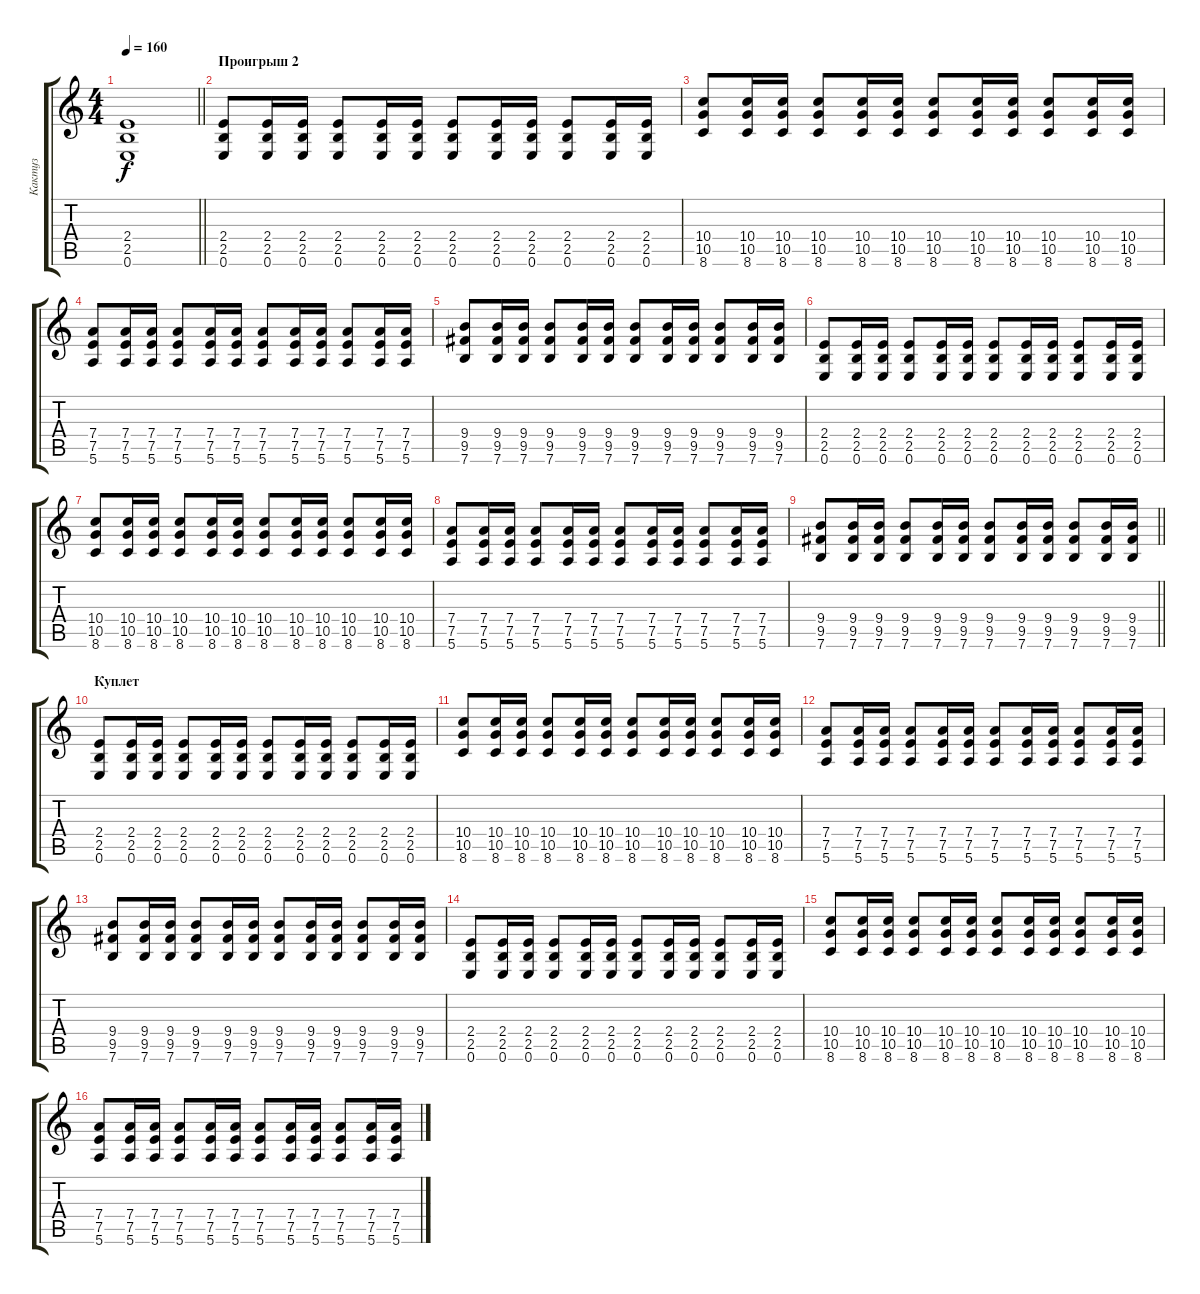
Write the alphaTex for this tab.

\track ("Кактуз" "Кактуз") {instrument overdrivenguitar}
\staff {score tabs}
\tuning (E4 B3 G3 D3 A2 E2) {hide}
\ts (4 4)
\tempo 160
\clef g2
\barLineRight lightlight
\ks c
(2.4 2.5 0.6).1{dy f} |
\section ("" "Проигрыш 2")
(2.4 2.5 0.6).8 (2.4 2.5 0.6).16 (2.4 2.5 0.6).16 (2.4 2.5 0.6).8 (2.4 2.5 0.6).16 (2.4 2.5 0.6).16 (2.4 2.5 0.6).8 (2.4 2.5 0.6).16 (2.4 2.5 0.6).16 (2.4 2.5 0.6).8 (2.4 2.5 0.6).16 (2.4 2.5 0.6).16 |
(10.4 10.5 8.6).8 (10.4 10.5 8.6).16 (10.4 10.5 8.6).16 (10.4 10.5 8.6).8 (10.4 10.5 8.6).16 (10.4 10.5 8.6).16 (10.4 10.5 8.6).8 (10.4 10.5 8.6).16 (10.4 10.5 8.6).16 (10.4 10.5 8.6).8 (10.4 10.5 8.6).16 (10.4 10.5 8.6).16 |
(7.4 7.5 5.6).8 (7.4 7.5 5.6).16 (7.4 7.5 5.6).16 (7.4 7.5 5.6).8 (7.4 7.5 5.6).16 (7.4 7.5 5.6).16 (7.4 7.5 5.6).8 (7.4 7.5 5.6).16 (7.4 7.5 5.6).16 (7.4 7.5 5.6).8 (7.4 7.5 5.6).16 (7.4 7.5 5.6).16 |
(9.4 9.5 7.6).8 (9.4 9.5 7.6).16 (9.4 9.5 7.6).16 (9.4 9.5 7.6).8 (9.4 9.5 7.6).16 (9.4 9.5 7.6).16 (9.4 9.5 7.6).8 (9.4 9.5 7.6).16 (9.4 9.5 7.6).16 (9.4 9.5 7.6).8 (9.4 9.5 7.6).16 (9.4 9.5 7.6).16 |
(2.4 2.5 0.6).8 (2.4 2.5 0.6).16 (2.4 2.5 0.6).16 (2.4 2.5 0.6).8 (2.4 2.5 0.6).16 (2.4 2.5 0.6).16 (2.4 2.5 0.6).8 (2.4 2.5 0.6).16 (2.4 2.5 0.6).16 (2.4 2.5 0.6).8 (2.4 2.5 0.6).16 (2.4 2.5 0.6).16 |
(10.4 10.5 8.6).8 (10.4 10.5 8.6).16 (10.4 10.5 8.6).16 (10.4 10.5 8.6).8 (10.4 10.5 8.6).16 (10.4 10.5 8.6).16 (10.4 10.5 8.6).8 (10.4 10.5 8.6).16 (10.4 10.5 8.6).16 (10.4 10.5 8.6).8 (10.4 10.5 8.6).16 (10.4 10.5 8.6).16 |
(7.4 7.5 5.6).8 (7.4 7.5 5.6).16 (7.4 7.5 5.6).16 (7.4 7.5 5.6).8 (7.4 7.5 5.6).16 (7.4 7.5 5.6).16 (7.4 7.5 5.6).8 (7.4 7.5 5.6).16 (7.4 7.5 5.6).16 (7.4 7.5 5.6).8 (7.4 7.5 5.6).16 (7.4 7.5 5.6).16 |
\barLineRight lightlight
(9.4 9.5 7.6).8 (9.4 9.5 7.6).16 (9.4 9.5 7.6).16 (9.4 9.5 7.6).8 (9.4 9.5 7.6).16 (9.4 9.5 7.6).16 (9.4 9.5 7.6).8 (9.4 9.5 7.6).16 (9.4 9.5 7.6).16 (9.4 9.5 7.6).8 (9.4 9.5 7.6).16 (9.4 9.5 7.6).16 |
\section ("" "Куплет")
(2.4 2.5 0.6).8 (2.4 2.5 0.6).16 (2.4 2.5 0.6).16 (2.4 2.5 0.6).8 (2.4 2.5 0.6).16 (2.4 2.5 0.6).16 (2.4 2.5 0.6).8 (2.4 2.5 0.6).16 (2.4 2.5 0.6).16 (2.4 2.5 0.6).8 (2.4 2.5 0.6).16 (2.4 2.5 0.6).16 |
(10.4 10.5 8.6).8 (10.4 10.5 8.6).16 (10.4 10.5 8.6).16 (10.4 10.5 8.6).8 (10.4 10.5 8.6).16 (10.4 10.5 8.6).16 (10.4 10.5 8.6).8 (10.4 10.5 8.6).16 (10.4 10.5 8.6).16 (10.4 10.5 8.6).8 (10.4 10.5 8.6).16 (10.4 10.5 8.6).16 |
(7.4 7.5 5.6).8 (7.4 7.5 5.6).16 (7.4 7.5 5.6).16 (7.4 7.5 5.6).8 (7.4 7.5 5.6).16 (7.4 7.5 5.6).16 (7.4 7.5 5.6).8 (7.4 7.5 5.6).16 (7.4 7.5 5.6).16 (7.4 7.5 5.6).8 (7.4 7.5 5.6).16 (7.4 7.5 5.6).16 |
(9.4 9.5 7.6).8 (9.4 9.5 7.6).16 (9.4 9.5 7.6).16 (9.4 9.5 7.6).8 (9.4 9.5 7.6).16 (9.4 9.5 7.6).16 (9.4 9.5 7.6).8 (9.4 9.5 7.6).16 (9.4 9.5 7.6).16 (9.4 9.5 7.6).8 (9.4 9.5 7.6).16 (9.4 9.5 7.6).16 |
(2.4 2.5 0.6).8 (2.4 2.5 0.6).16 (2.4 2.5 0.6).16 (2.4 2.5 0.6).8 (2.4 2.5 0.6).16 (2.4 2.5 0.6).16 (2.4 2.5 0.6).8 (2.4 2.5 0.6).16 (2.4 2.5 0.6).16 (2.4 2.5 0.6).8 (2.4 2.5 0.6).16 (2.4 2.5 0.6).16 |
(10.4 10.5 8.6).8 (10.4 10.5 8.6).16 (10.4 10.5 8.6).16 (10.4 10.5 8.6).8 (10.4 10.5 8.6).16 (10.4 10.5 8.6).16 (10.4 10.5 8.6).8 (10.4 10.5 8.6).16 (10.4 10.5 8.6).16 (10.4 10.5 8.6).8 (10.4 10.5 8.6).16 (10.4 10.5 8.6).16 |
(7.4 7.5 5.6).8 (7.4 7.5 5.6).16 (7.4 7.5 5.6).16 (7.4 7.5 5.6).8 (7.4 7.5 5.6).16 (7.4 7.5 5.6).16 (7.4 7.5 5.6).8 (7.4 7.5 5.6).16 (7.4 7.5 5.6).16 (7.4 7.5 5.6).8 (7.4 7.5 5.6).16 (7.4 7.5 5.6).16
